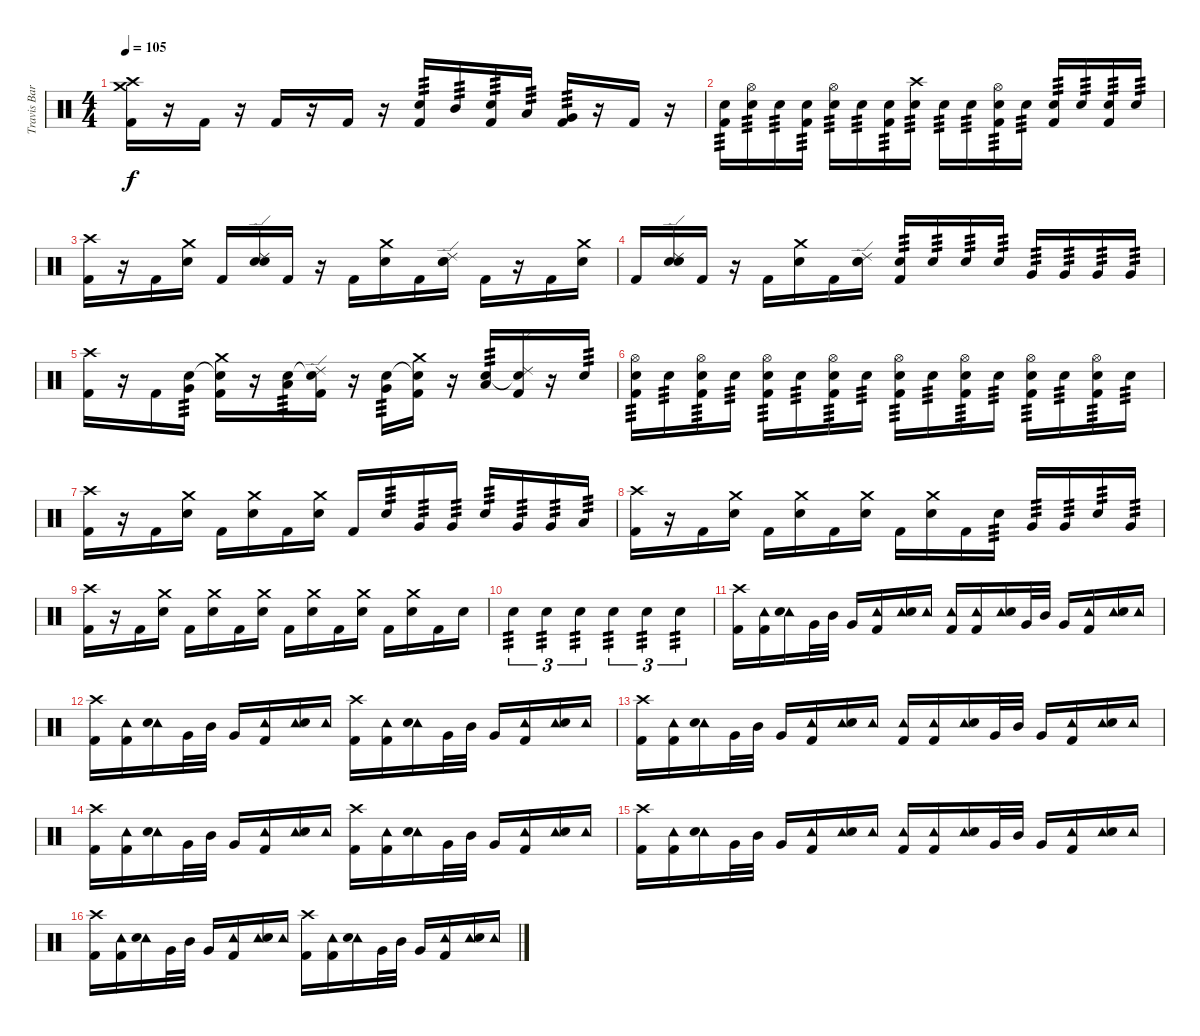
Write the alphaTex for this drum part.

\track ("Travis Barker" "Travis Bar") {instrument percussion}
\staff {score}
\articulation defaults
\ts (4 4)
\tempo 105
\clef neutral
\ks c
("Crash medium (hit)" "Crash high (hit)" "Kick (hit) 2").16{dy f} r.16 "Kick (hit) 2".16 r.16 "Kick (hit) 2".16 r.16 "Kick (hit) 2".16 r.16 ("Electric Snare (hit)" "Kick (hit) 2").16{tp 3} "Mid Tom (hit)".16{tp 3} ("Electric Snare (hit)" "Kick (hit) 2").16{tp 3} "Low Tom (hit)".16{tp 3} ("Very Low Tom (hit)" "Kick (hit) 2").16{tp 3} r.16 "Kick (hit) 2".16 r.16 |
("Electric Snare (hit)" "Kick (hit) 2").16{tp 3} ("Hi-Hat (open)" "Electric Snare (hit)").16{tp 3} "Electric Snare (hit)".16{tp 3} ("Electric Snare (hit)" "Kick (hit) 2").16{tp 3} ("Hi-Hat (open)" "Electric Snare (hit)").16{tp 3} "Electric Snare (hit)".16{tp 3} ("Electric Snare (hit)" "Kick (hit) 2").16{tp 3} ("Crash high (hit)" "Electric Snare (hit)").16{tp 3} "Electric Snare (hit)".16{tp 3} "Electric Snare (hit)".16{tp 3} ("Hi-Hat (open)" "Electric Snare (hit)" "Kick (hit) 2").16{tp 3} "Electric Snare (hit)".16{tp 3} ("Electric Snare (hit)" "Kick (hit) 2").16{tp 3} "Electric Snare (hit)".16{tp 3} ("Electric Snare (hit)" "Kick (hit) 2").16{tp 3} "Electric Snare (hit)".16{tp 3} |
("Crash high (hit)" "Kick (hit) 2").16 r.16 "Kick (hit) 2".16 ("Crash medium (hit)" "Electric Snare (hit)").16 "Kick (hit) 2".16 ("Ride (edge) 2" "Electric Snare (hit)" "Electric Snare (hit)").16{bd 60} "Kick (hit) 2".16 r.16 "Kick (hit) 2".16 ("Crash medium (hit)" "Electric Snare (hit)").16 "Kick (hit) 2".16 ("Ride (edge) 2" "Electric Snare (hit)" "Electric Snare (hit)").16{bd 60} "Kick (hit) 2".16 r.16 "Kick (hit) 2".16 ("Crash medium (hit)" "Electric Snare (hit)").16 |
"Kick (hit) 2".16 ("Ride (edge) 2" "Electric Snare (hit)" "Electric Snare (hit)").16{bd 60} "Kick (hit) 2".16 r.16 "Kick (hit) 2".16 ("Crash medium (hit)" "Electric Snare (hit)").16 "Kick (hit) 2".16 ("Ride (edge) 2" "Electric Snare (hit)" "Electric Snare (hit)").16{bd 60} ("Electric Snare (hit)" "Kick (hit) 2").16{tp 3} "Electric Snare (hit)".16{tp 3} "Electric Snare (hit)".16{tp 3} "Electric Snare (hit)".16{tp 3} "Very Low Tom (hit)".16{tp 3} "Very Low Tom (hit)".16{tp 3} "Very Low Tom (hit)".16{tp 3} "Very Low Tom (hit)".16{tp 3} |
("Crash high (hit)" "Kick (hit) 2").16 r.16 "Kick (hit) 2".16 ("Very Low Tom (hit)" "Electric Snare (hit)").16{tp 3} ("Crash medium (hit)" "Snare (hit)"{t} "Kick (hit) 2").16 r.16 ("Low Tom (hit)" "Electric Snare (hit)").16{tp 3} ("Ride (edge) 2" "Snare (hit)"{t} "Kick (hit) 2").16 r.16 ("Very Low Tom (hit)" "Electric Snare (hit)").16{tp 3} ("Crash medium (hit)" "Snare (hit)"{t} "Kick (hit) 2").16 r.16 ("Low Tom (hit)" "Electric Snare (hit)").16{tp 3} ("Ride (edge) 2" "Snare (hit)"{t} "Kick (hit) 2").16 r.16 "Electric Snare (hit)".16{tp 3} |
("Hi-Hat (open)" "Electric Snare (hit)" "Kick (hit) 2").16{tp 3} "Electric Snare (hit)".16{tp 3} ("Hi-Hat (open)" "Electric Snare (hit)" "Kick (hit) 2").16{tp 3} "Electric Snare (hit)".16{tp 3} ("Hi-Hat (open)" "Electric Snare (hit)" "Kick (hit) 2").16{tp 3} "Electric Snare (hit)".16{tp 3} ("Hi-Hat (open)" "Electric Snare (hit)" "Kick (hit) 2").16{tp 3} "Electric Snare (hit)".16{tp 3} ("Hi-Hat (open)" "Electric Snare (hit)" "Kick (hit) 2").16{tp 3} "Electric Snare (hit)".16{tp 3} ("Hi-Hat (open)" "Electric Snare (hit)" "Kick (hit) 2").16{tp 3} "Electric Snare (hit)".16{tp 3} ("Hi-Hat (open)" "Electric Snare (hit)" "Kick (hit) 2").16{tp 3} "Electric Snare (hit)".16{tp 3} ("Hi-Hat (open)" "Electric Snare (hit)" "Kick (hit) 2").16{tp 3} "Electric Snare (hit)".16{tp 3} |
("Crash high (hit)" "Kick (hit) 2").16 r.16 "Kick (hit) 2".16 ("Crash medium (hit)" "Electric Snare (hit)").16 "Kick (hit) 2".16 ("Crash medium (hit)" "Electric Snare (hit)").16 "Kick (hit) 2".16 ("Crash medium (hit)" "Electric Snare (hit)").16 "Kick (hit) 2".16 "Electric Snare (hit)".16{tp 3} "Very Low Tom (hit)".16{tp 3} "Very Low Tom (hit)".16{tp 3} "Electric Snare (hit)".16{tp 3} "Very Low Tom (hit)".16{tp 3} "Very Low Tom (hit)".16{tp 3} "Low Floor Tom (hit)".16{tp 3} |
("Crash high (hit)" "Kick (hit) 2").16 r.16 "Kick (hit) 2".16 ("Crash medium (hit)" "Electric Snare (hit)").16 "Kick (hit) 2".16 ("Crash medium (hit)" "Electric Snare (hit)").16 "Kick (hit) 2".16 ("Crash medium (hit)" "Electric Snare (hit)").16 "Kick (hit) 2".16 ("Crash medium (hit)" "Electric Snare (hit)").16 "Kick (hit) 2".16 "Electric Snare (hit)".16{tp 3} "Very Low Tom (hit)".16{tp 3} "Very Low Tom (hit)".16{tp 3} "Electric Snare (hit)".16{tp 3} "Very Low Tom (hit)".16{tp 3} |
("Crash high (hit)" "Kick (hit) 2").16 r.16 "Kick (hit) 2".16 ("Crash medium (hit)" "Electric Snare (hit)").16 "Kick (hit) 2".16 ("Crash medium (hit)" "Electric Snare (hit)").16 "Kick (hit) 2".16 ("Crash medium (hit)" "Electric Snare (hit)").16 "Kick (hit) 2".16 ("Crash medium (hit)" "Electric Snare (hit)").16 "Kick (hit) 2".16 ("Crash medium (hit)" "Electric Snare (hit)").16 "Kick (hit) 2".16 ("Crash medium (hit)" "Electric Snare (hit)").16 "Kick (hit) 2".16 "Electric Snare (hit)".16 |
"Electric Snare (hit)".4{tu (3 2) tp 3} "Electric Snare (hit)".4{tu (3 2) tp 3} "Electric Snare (hit)".4{tu (3 2) tp 3} "Electric Snare (hit)".4{tu (3 2) tp 3} "Electric Snare (hit)".4{tu (3 2) tp 3} "Electric Snare (hit)".4{tu (3 2) tp 3} |
("Crash high (hit)" "Kick (hit) 2").16 ("Tambourine (hit)" "Kick (hit) 2").16 ("Tambourine (hit)" "Electric Snare (hit)").16 "Very Low Tom (hit)".32 "Mid Tom (hit)".32 "Very Low Tom (hit)".16 ("Tambourine (hit)" "Kick (hit) 2").16 ("Tambourine (hit)" "Electric Snare (hit)").16 "Tambourine (hit)".16 ("Tambourine (hit)" "Kick (hit) 2").16 ("Tambourine (hit)" "Kick (hit) 2").16 ("Tambourine (hit)" "Electric Snare (hit)").16 "Very Low Tom (hit)".32 "Mid Tom (hit)".32 "Very Low Tom (hit)".16 ("Tambourine (hit)" "Kick (hit) 2").16 ("Tambourine (hit)" "Electric Snare (hit)").16 "Tambourine (hit)".16 |
("Crash high (hit)" "Kick (hit) 2").16 ("Tambourine (hit)" "Kick (hit) 2").16 ("Tambourine (hit)" "Electric Snare (hit)").16 "Very Low Tom (hit)".32 "Mid Tom (hit)".32 "Very Low Tom (hit)".16 ("Tambourine (hit)" "Kick (hit) 2").16 ("Tambourine (hit)" "Electric Snare (hit)").16 "Tambourine (hit)".16 ("Crash high (hit)" "Kick (hit) 2").16 ("Tambourine (hit)" "Kick (hit) 2").16 ("Tambourine (hit)" "Electric Snare (hit)").16 "Very Low Tom (hit)".32 "Mid Tom (hit)".32 "Very Low Tom (hit)".16 ("Tambourine (hit)" "Kick (hit) 2").16 ("Tambourine (hit)" "Electric Snare (hit)").16 "Tambourine (hit)".16 |
("Crash high (hit)" "Kick (hit) 2").16 ("Tambourine (hit)" "Kick (hit) 2").16 ("Tambourine (hit)" "Electric Snare (hit)").16 "Very Low Tom (hit)".32 "Mid Tom (hit)".32 "Very Low Tom (hit)".16 ("Tambourine (hit)" "Kick (hit) 2").16 ("Tambourine (hit)" "Electric Snare (hit)").16 "Tambourine (hit)".16 ("Tambourine (hit)" "Kick (hit) 2").16 ("Tambourine (hit)" "Kick (hit) 2").16 ("Tambourine (hit)" "Electric Snare (hit)").16 "Very Low Tom (hit)".32 "Mid Tom (hit)".32 "Very Low Tom (hit)".16 ("Tambourine (hit)" "Kick (hit) 2").16 ("Tambourine (hit)" "Electric Snare (hit)").16 "Tambourine (hit)".16 |
("Crash high (hit)" "Kick (hit) 2").16 ("Tambourine (hit)" "Kick (hit) 2").16 ("Tambourine (hit)" "Electric Snare (hit)").16 "Very Low Tom (hit)".32 "Mid Tom (hit)".32 "Very Low Tom (hit)".16 ("Tambourine (hit)" "Kick (hit) 2").16 ("Tambourine (hit)" "Electric Snare (hit)").16 "Tambourine (hit)".16 ("Crash high (hit)" "Kick (hit) 2").16 ("Tambourine (hit)" "Kick (hit) 2").16 ("Tambourine (hit)" "Electric Snare (hit)").16 "Very Low Tom (hit)".32 "Mid Tom (hit)".32 "Very Low Tom (hit)".16 ("Tambourine (hit)" "Kick (hit) 2").16 ("Tambourine (hit)" "Electric Snare (hit)").16 "Tambourine (hit)".16 |
("Crash high (hit)" "Kick (hit) 2").16 ("Tambourine (hit)" "Kick (hit) 2").16 ("Tambourine (hit)" "Electric Snare (hit)").16 "Very Low Tom (hit)".32 "Mid Tom (hit)".32 "Very Low Tom (hit)".16 ("Tambourine (hit)" "Kick (hit) 2").16 ("Tambourine (hit)" "Electric Snare (hit)").16 "Tambourine (hit)".16 ("Tambourine (hit)" "Kick (hit) 2").16 ("Tambourine (hit)" "Kick (hit) 2").16 ("Tambourine (hit)" "Electric Snare (hit)").16 "Very Low Tom (hit)".32 "Mid Tom (hit)".32 "Very Low Tom (hit)".16 ("Tambourine (hit)" "Kick (hit) 2").16 ("Tambourine (hit)" "Electric Snare (hit)").16 "Tambourine (hit)".16 |
("Crash high (hit)" "Kick (hit) 2").16 ("Tambourine (hit)" "Kick (hit) 2").16 ("Tambourine (hit)" "Electric Snare (hit)").16 "Very Low Tom (hit)".32 "Mid Tom (hit)".32 "Very Low Tom (hit)".16 ("Tambourine (hit)" "Kick (hit) 2").16 ("Tambourine (hit)" "Electric Snare (hit)").16 "Tambourine (hit)".16 ("Crash high (hit)" "Kick (hit) 2").16 ("Tambourine (hit)" "Kick (hit) 2").16 ("Tambourine (hit)" "Electric Snare (hit)").16 "Very Low Tom (hit)".32 "Mid Tom (hit)".32 "Very Low Tom (hit)".16 ("Tambourine (hit)" "Kick (hit) 2").16 ("Tambourine (hit)" "Electric Snare (hit)").16 "Tambourine (hit)".16
